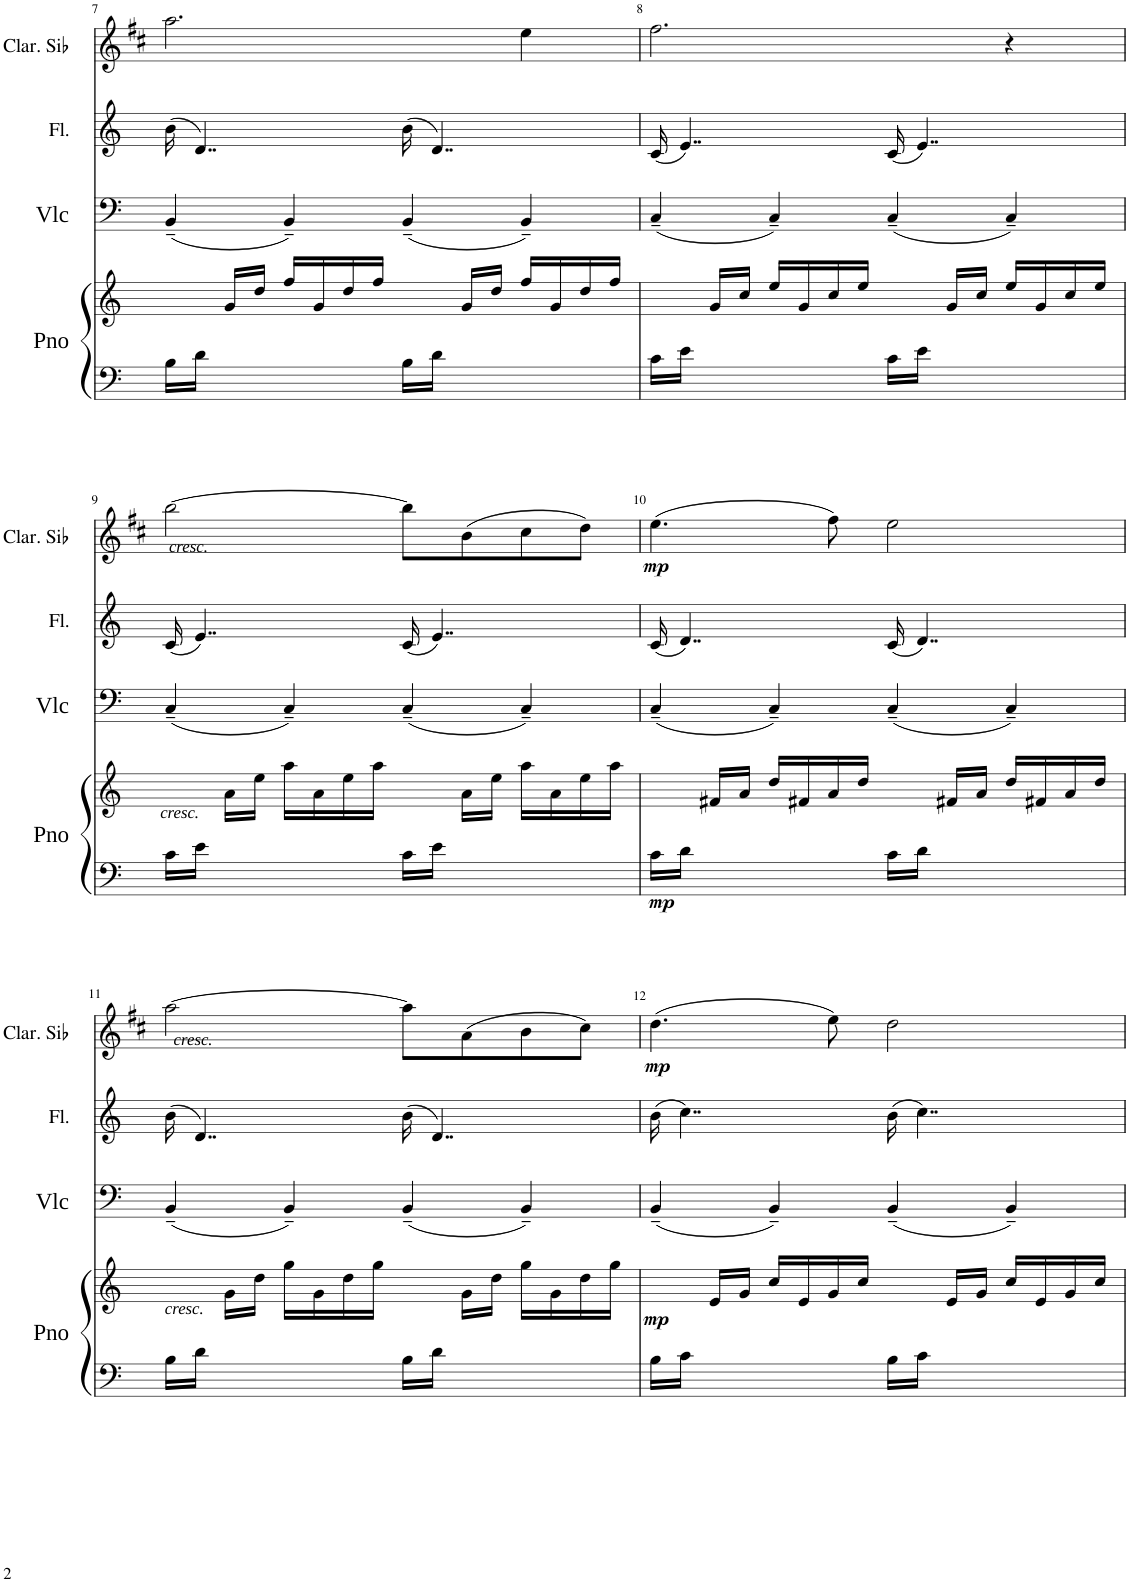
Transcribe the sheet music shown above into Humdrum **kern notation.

**kern	**kern	**dynam	**kern	**kern	**kern	**dynam
*part4	*part4	*part4	*part3	*part2	*part1	*part1
*staff5	*staff4	*staff4/5	*staff3	*staff2	*staff1	*staff1
*I"Piano	*	*	*I"Violoncelo	*I"Flûte	*I"Clarinette en Sib	*
*I'Pno	*	*	*I'Vlc	*I'Fl.	*I'Clar. Sib	*
!!LO:PB:g=z
*clefF4	*clefG2	*	*clefF4	*clefG2	*clefG2	*
*	*	*	*	*	*Trd1c2	*
*k[]	*k[]	*	*k[]	*k[]	*k[f#c#]	*
*M4/4	*M4/4	*	*M4/4	*M4/4	*M4/4	*
=7	=7	=7	=7	=7	=7	=7
16B\LL	8ryy	.	(4BB~/	(16b\	2.aa\	.
16d\JJ	.	.	.	4..d/)	.	.
8ryy	16g/LL	.	.	.	.	.
.	16dd/JJ	.	.	.	.	.
4ryy	16ff/LL	.	4BB~/)	.	.	.
.	16g/	.	.	.	.	.
.	16dd/	.	.	.	.	.
.	16ff/JJ	.	.	.	.	.
16B\LL	8ryy	.	(4BB~/	(16b\	.	.
16d\JJ	.	.	.	4..d/)	.	.
8ryy	16g/LL	.	.	.	.	.
.	16dd/JJ	.	.	.	.	.
4ryy	16ff/LL	.	4BB~/)	.	4ee\	.
.	16g/	.	.	.	.	.
.	16dd/	.	.	.	.	.
.	16ff/JJ	.	.	.	.	.
=8	=8	=8	=8	=8	=8	=8
16c\LL	8ryy	.	(4C~/	(16c/	2.ff#\	.
16e\JJ	.	.	.	4..e/)	.	.
8ryy	16g/LL	.	.	.	.	.
.	16cc/JJ	.	.	.	.	.
4ryy	16ee/LL	.	4C~/)	.	.	.
.	16g/	.	.	.	.	.
.	16cc/	.	.	.	.	.
.	16ee/JJ	.	.	.	.	.
16c\LL	8ryy	.	(4C~/	(16c/	.	.
16e\JJ	.	.	.	4..e/)	.	.
8ryy	16g/LL	.	.	.	.	.
.	16cc/JJ	.	.	.	.	.
4ryy	16ee/LL	.	4C~/)	.	4r	.
.	16g/	.	.	.	.	.
.	16cc/	.	.	.	.	.
.	16ee/JJ	.	.	.	.	.
!!LO:LB:g=z
=9	=9	=9	=9	=9	=9	=9
!	!	!	!	!	!LO:TX:a:i:t=cresc.	!
!LO:TX:a:i:t=cresc.	!	!	!	!	!	!
16c\LL	8ryy	.	(4C~/	(16c/	[2bb\	.
16e\JJ	.	.	.	4..e/)	.	.
8ryy	16a\LL	.	.	.	.	.
.	16ee\JJ	.	.	.	.	.
4ryy	16aa\LL	.	4C~/)	.	.	.
.	16a\	.	.	.	.	.
.	16ee\	.	.	.	.	.
.	16aa\JJ	.	.	.	.	.
16c\LL	8ryy	.	(4C~/	(16c/	8bb\L]	.
16e\JJ	.	.	.	4..e/)	.	.
8ryy	16a\LL	.	.	.	(8b\	.
.	16ee\JJ	.	.	.	.	.
4ryy	16aa\LL	.	4C~/)	.	8cc#\	.
.	16a\	.	.	.	.	.
.	16ee\	.	.	.	8dd\J)	.
.	16aa\JJ	.	.	.	.	.
=10	=10	=10	=10	=10	=10	=10
!	!	!LO:DY:b=2	!	!	!	!LO:DY:b
16c\LL	8ryy	mp	(4C~/	(16c/	(4.ee\	mp
16d\JJ	.	.	.	4..d/)	.	.
8ryy	16f#X/LL	.	.	.	.	.
.	16a/JJ	.	.	.	.	.
4ryy	16dd/LL	.	4C~/)	.	.	.
.	16f#X/	.	.	.	.	.
.	16a/	.	.	.	8ff#\)	.
.	16dd/JJ	.	.	.	.	.
16c\LL	8ryy	.	(4C~/	(16c/	2ee\	.
16d\JJ	.	.	.	4..d/)	.	.
8ryy	16f#X/LL	.	.	.	.	.
.	16a/JJ	.	.	.	.	.
4ryy	16dd/LL	.	4C~/)	.	.	.
.	16f#X/	.	.	.	.	.
.	16a/	.	.	.	.	.
.	16dd/JJ	.	.	.	.	.
!!LO:LB:g=z
=11	=11	=11	=11	=11	=11	=11
!	!	!	!	!	!LO:TX:a:i:t=cresc.	!
!LO:TX:a:i:t=cresc.	!	!	!	!	!	!
16B\LL	8ryy	.	(4BB~/	(16b\	[2aa\	.
16d\JJ	.	.	.	4..d/)	.	.
8ryy	16g\LL	.	.	.	.	.
.	16dd\JJ	.	.	.	.	.
4ryy	16gg\LL	.	4BB~/)	.	.	.
.	16g\	.	.	.	.	.
.	16dd\	.	.	.	.	.
.	16gg\JJ	.	.	.	.	.
16B\LL	8ryy	.	(4BB~/	(16b\	8aa\L]	.
16d\JJ	.	.	.	4..d/)	.	.
8ryy	16g\LL	.	.	.	(8a\	.
.	16dd\JJ	.	.	.	.	.
4ryy	16gg\LL	.	4BB~/)	.	8b\	.
.	16g\	.	.	.	.	.
.	16dd\	.	.	.	8cc#\J)	.
.	16gg\JJ	.	.	.	.	.
=12	=12	=12	=12	=12	=12	=12
!	!	!LO:DY:b	!	!	!	!LO:DY:b
16B\LL	8ryy	mp	(4BB~/	(16b\	(4.dd\	mp
16c\JJ	.	.	.	4..cc\)	.	.
8ryy	16e/LL	.	.	.	.	.
.	16g/JJ	.	.	.	.	.
4ryy	16cc/LL	.	4BB~/)	.	.	.
.	16e/	.	.	.	.	.
.	16g/	.	.	.	8ee\)	.
.	16cc/JJ	.	.	.	.	.
16B\LL	8ryy	.	(4BB~/	(16b\	2dd\	.
16c\JJ	.	.	.	4..cc\)	.	.
8ryy	16e/LL	.	.	.	.	.
.	16g/JJ	.	.	.	.	.
4ryy	16cc/LL	.	4BB~/)	.	.	.
.	16e/	.	.	.	.	.
.	16g/	.	.	.	.	.
.	16cc/JJ	.	.	.	.	.
=	=	=	=	=	=	=
*-	*-	*-	*-	*-	*-	*-
